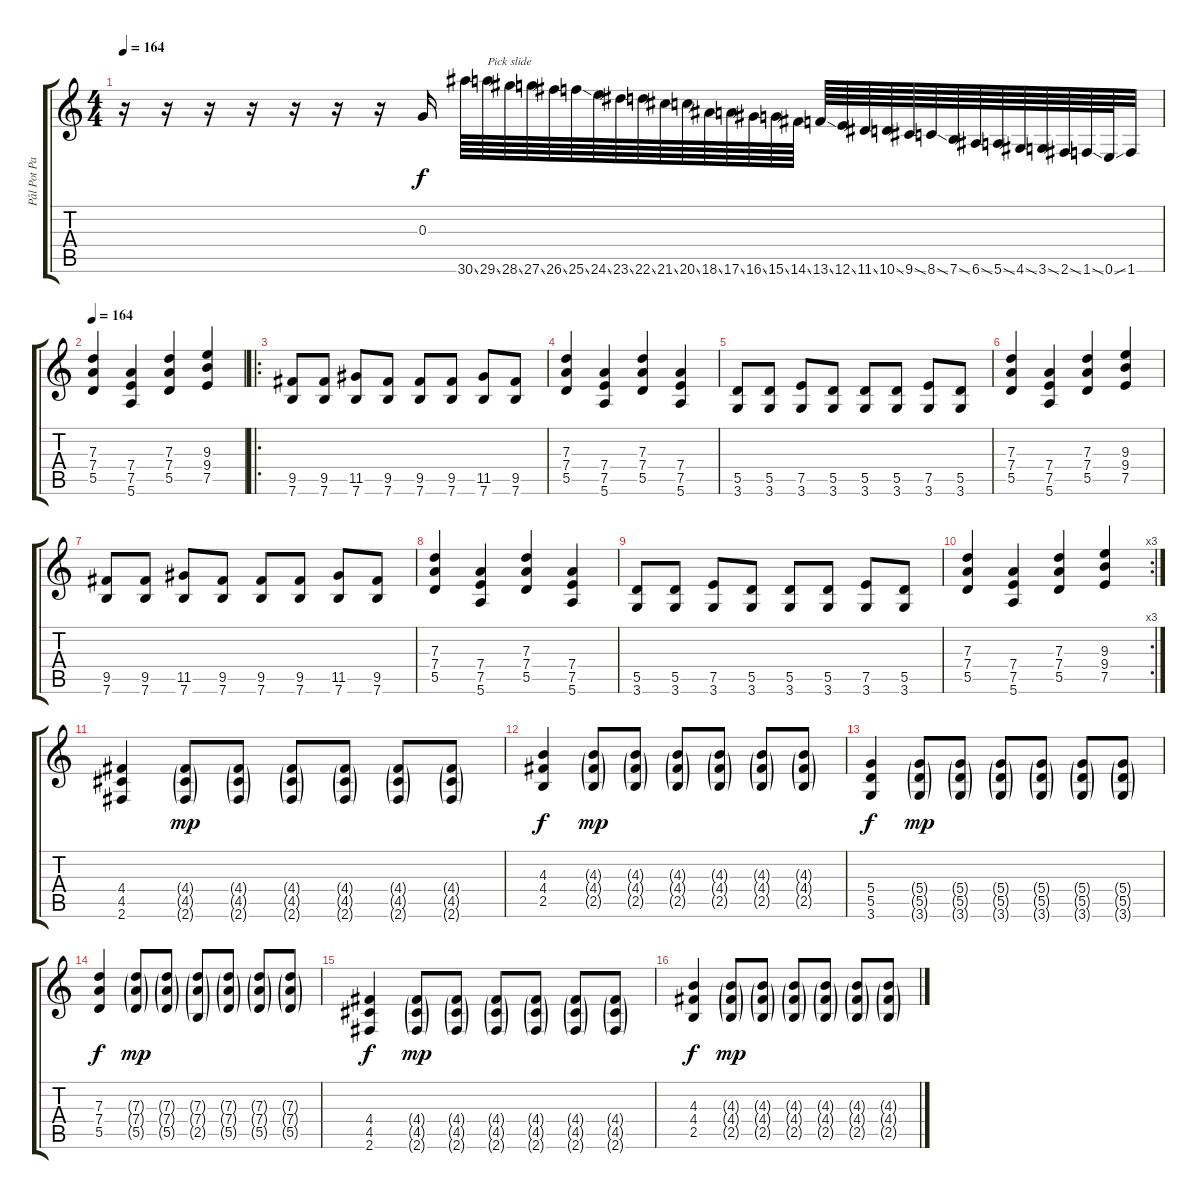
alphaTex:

\track ("Pål Pot Pamparius" "Pål Pot Pa") {instrument overdrivenguitar}
\staff {score tabs}
\tuning (E4 B3 G3 D3 A2 E2) {hide}
\ts (4 4)
\tempo 164
\clef g2
\ks c
r.16{dy f instrument overdrivenguitar} r.16 r.16 r.16 r.16 r.16 r.16 0.3.16 30.6{ss}.64 29.6{ss}.64{txt "Pick slide"} 28.6{ss}.64 27.6{ss}.64 26.6{ss}.64 25.6{ss}.64 24.6{ss}.64 23.6{ss}.64 22.6{ss}.64 21.6{ss}.64 20.6{ss}.64 18.6{ss}.64 17.6{ss}.64 16.6{ss}.64 15.6{ss}.64 14.6{ss}.64 13.6{ss}.64 12.6{ss}.64 11.6{ss}.64 10.6{ss}.64 9.6{ss}.64 8.6{ss}.64 7.6{ss}.64 6.6{ss}.64 5.6{ss}.64 4.6{ss}.64 3.6{ss}.64 2.6{ss}.64 1.6{ss}.64 0.6{ss}.64 1.6.32 |
\tempo 164
(7.3 7.4 5.5).4 (7.4 7.5 5.6).4 (7.3 7.4 5.5).4 (9.3 9.4 7.5).4 |
\ro
(9.5 7.6).8 (9.5 7.6).8 (11.5 7.6).8 (9.5 7.6).8 (9.5 7.6).8 (9.5 7.6).8 (11.5 7.6).8 (9.5 7.6).8 |
(7.3 7.4 5.5).4 (7.4 7.5 5.6).4 (7.3 7.4 5.5).4 (7.4 7.5 5.6).4 |
(5.5 3.6).8 (5.5 3.6).8 (7.5 3.6).8 (5.5 3.6).8 (5.5 3.6).8 (5.5 3.6).8 (7.5 3.6).8 (5.5 3.6).8 |
(7.3 7.4 5.5).4 (7.4 7.5 5.6).4 (7.3 7.4 5.5).4 (9.3 9.4 7.5).4 |
(9.5 7.6).8 (9.5 7.6).8 (11.5 7.6).8 (9.5 7.6).8 (9.5 7.6).8 (9.5 7.6).8 (11.5 7.6).8 (9.5 7.6).8 |
(7.3 7.4 5.5).4 (7.4 7.5 5.6).4 (7.3 7.4 5.5).4 (7.4 7.5 5.6).4 |
(5.5 3.6).8 (5.5 3.6).8 (7.5 3.6).8 (5.5 3.6).8 (5.5 3.6).8 (5.5 3.6).8 (7.5 3.6).8 (5.5 3.6).8 |
\rc 3
(7.3 7.4 5.5).4 (7.4 7.5 5.6).4 (7.3 7.4 5.5).4 (9.3 9.4 7.5).4 |
(4.4 4.5 2.6).4 (4.4{g} 4.5{g} 2.6{g}).8{dy mp} (4.4{g} 4.5{g} 2.6{g}).8 (4.4{g} 4.5{g} 2.6{g}).8 (4.4{g} 4.5{g} 2.6{g}).8 (4.4{g} 4.5{g} 2.6{g}).8 (4.4{g} 4.5{g} 2.6{g}).8 |
(4.3 4.4 2.5).4{dy f} (4.3{g} 4.4{g} 2.5{g}).8{dy mp} (4.3{g} 4.4{g} 2.5{g}).8 (4.3{g} 4.4{g} 2.5{g}).8 (4.3{g} 4.4{g} 2.5{g}).8 (4.3{g} 4.4{g} 2.5{g}).8 (4.3{g} 4.4{g} 2.5{g}).8 |
(5.4 5.5 3.6).4{dy f} (5.4{g} 5.5{g} 3.6{g}).8{dy mp} (5.4{g} 5.5{g} 3.6{g}).8 (5.4{g} 5.5{g} 3.6{g}).8 (5.4{g} 5.5{g} 3.6{g}).8 (5.4{g} 5.5{g} 3.6{g}).8 (5.4{g} 5.5{g} 3.6{g}).8 |
(7.3 7.4 5.5).4{dy f} (7.3{g} 7.4{g} 5.5{g}).8{dy mp} (7.3{g} 7.4{g} 5.5{g}).8 (7.3{g} 7.4{g} 2.5{g}).8 (7.3{g} 7.4{g} 5.5{g}).8 (7.3{g} 7.4{g} 5.5{g}).8 (7.3{g} 7.4{g} 5.5{g}).8 |
(4.4 4.5 2.6).4{dy f} (4.4{g} 4.5{g} 2.6{g}).8{dy mp} (4.4{g} 4.5{g} 2.6{g}).8 (4.4{g} 4.5{g} 2.6{g}).8 (4.4{g} 4.5{g} 2.6{g}).8 (4.4{g} 4.5{g} 2.6{g}).8 (4.4{g} 4.5{g} 2.6{g}).8 |
(4.3 4.4 2.5).4{dy f} (4.3{g} 4.4{g} 2.5{g}).8{dy mp} (4.3{g} 4.4{g} 2.5{g}).8 (4.3{g} 4.4{g} 2.5{g}).8 (4.3{g} 4.4{g} 2.5{g}).8 (4.3{g} 4.4{g} 2.5{g}).8 (4.3{g} 4.4{g} 2.5{g}).8
